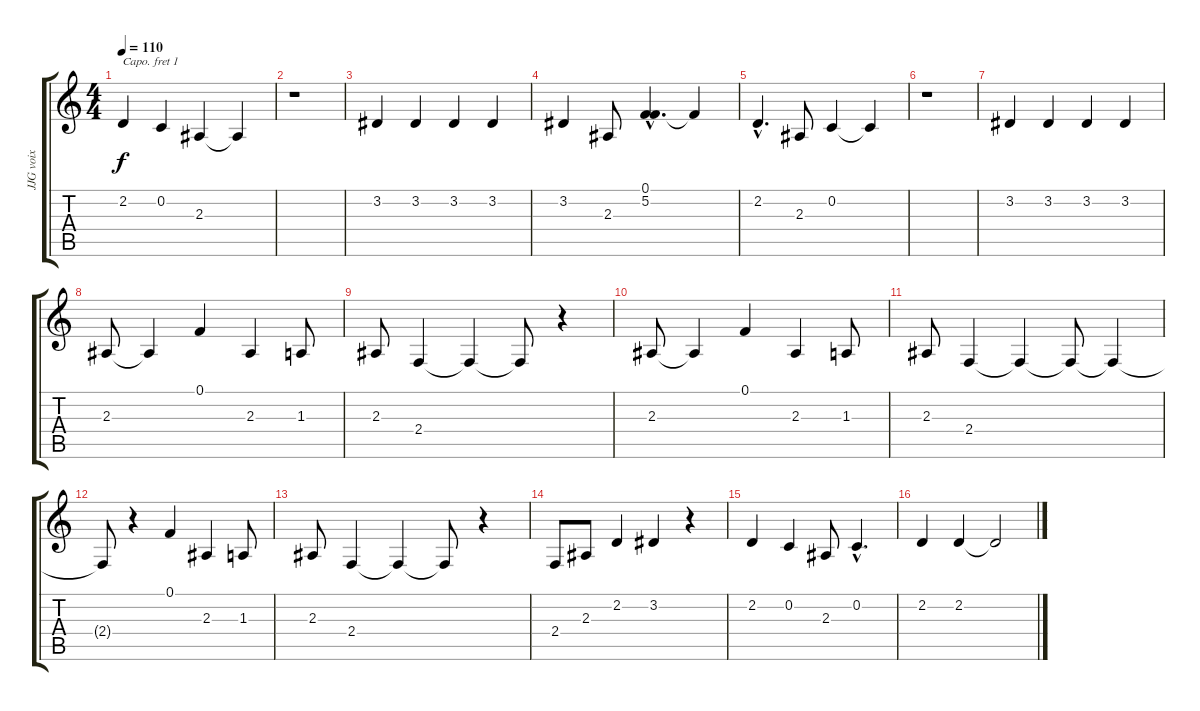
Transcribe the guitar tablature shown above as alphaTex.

\track ("JJG voix" "JJG voix") {instrument choiraahs}
\staff {score tabs}
\capo 1
\tuning (E4 B3 G3 D3 A2 E2) {hide}
\ts (4 4)
\tempo 110
\clef g2
\ks c
2.2.4{dy f} 0.2.4 2.3.4 2.3{t}.4 |
r.1 |
3.2.4 3.2.4 3.2.4 3.2.4 |
3.2.4 2.3.8 (0.1{hac} 5.2{hac}).4{d} 5.2{t}.4 |
2.2{hac}.4{d} 2.3.8 0.2.4 0.2{t}.4 |
r.1 |
3.2.4 3.2.4 3.2.4 3.2.4 |
2.3.8 2.3{t}.4 0.1.4 2.3.4 1.3.8 |
2.3.8 2.4.4 2.4{t}.4 2.4{t}.8 r.4 |
2.3.8 2.3{t}.4 0.1.4 2.3.4 1.3.8 |
2.3.8 2.4.4 2.4{t}.4 2.4{t}.8 2.4{t}.4 |
2.4{t}.8 r.4 0.1.4 2.3.4 1.3.8 |
2.3.8 2.4.4 2.4{t}.4 2.4{t}.8 r.4 |
2.4.8 2.3.8 2.2.4 3.2.4 r.4 |
2.2.4 0.2.4 2.3.8 0.2{hac}.4{d} |
2.2.4 2.2.4 2.2{t}.2
